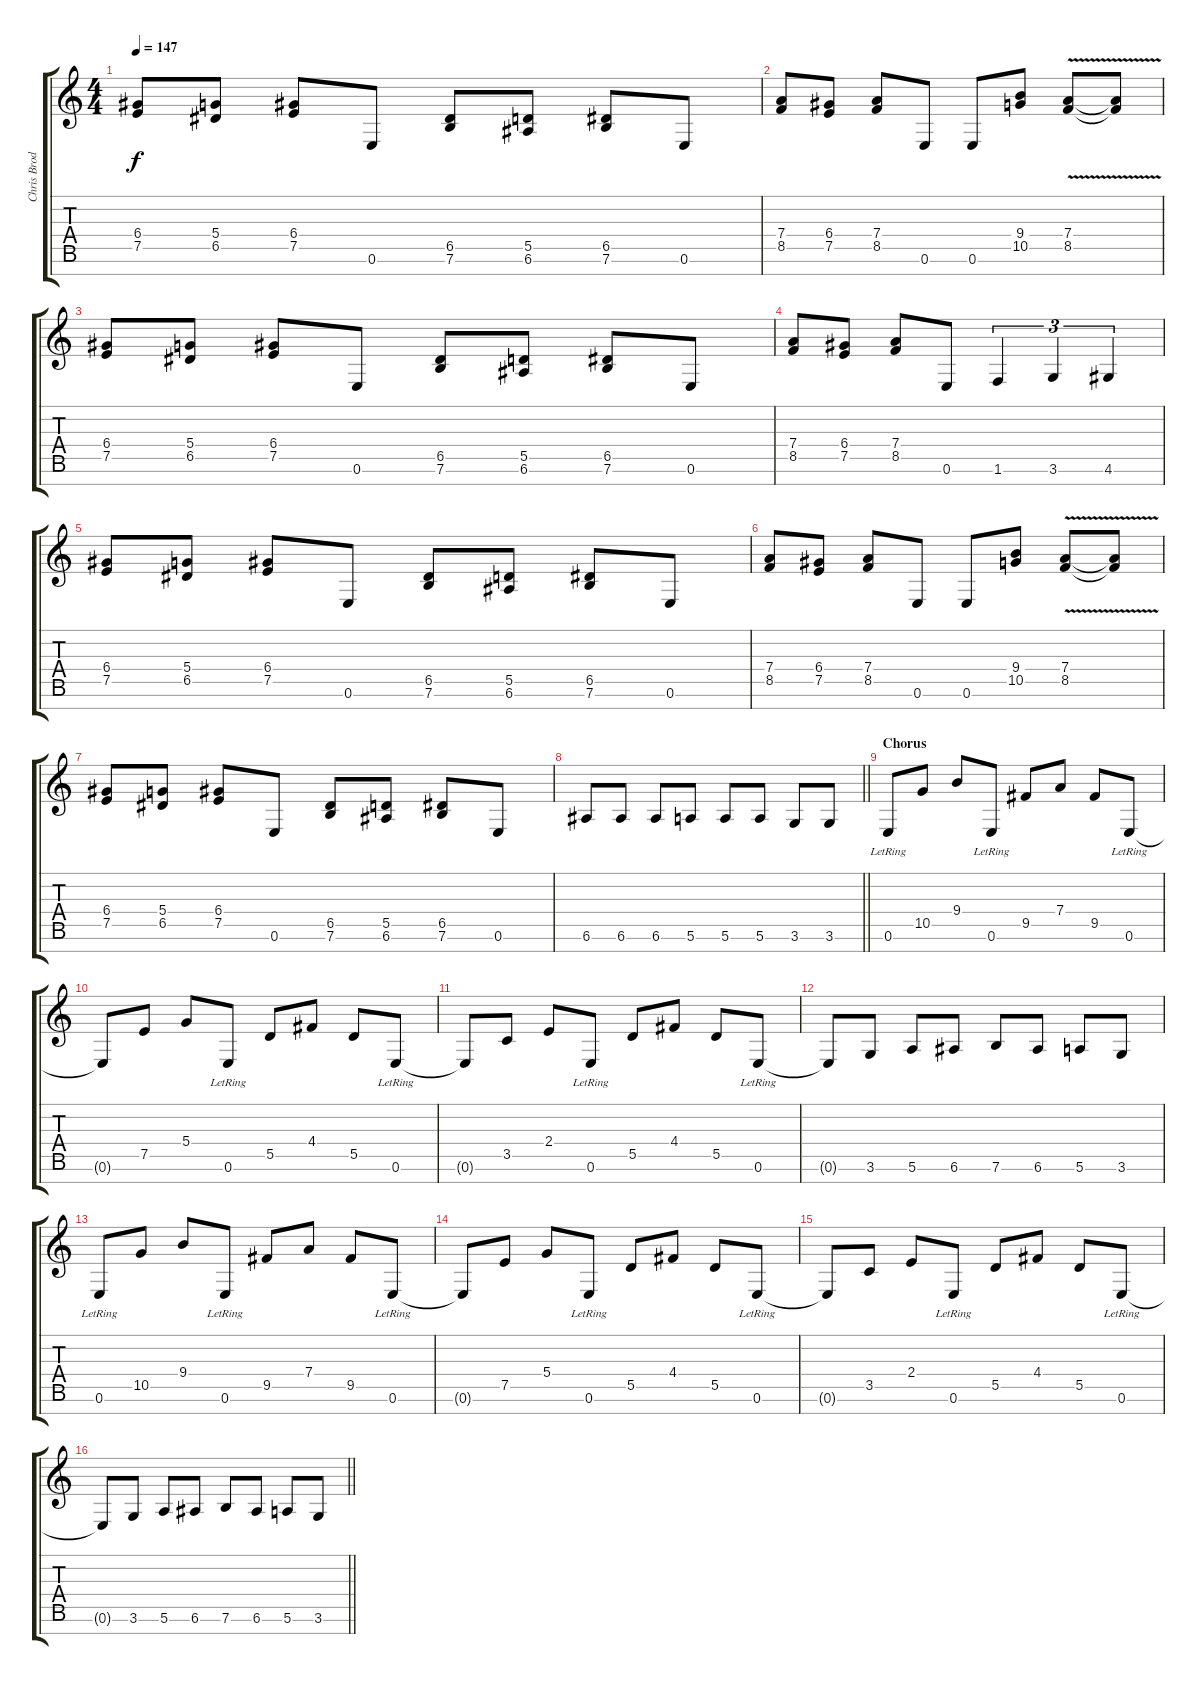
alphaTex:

\track ("Chris Broderick" "Chris Brod") {instrument distortionguitar}
\staff {score tabs}
\tuning (E4 B3 G3 D3 A2 E2 B1) {hide}
\ts (4 4)
\tempo 147
\clef g2
\ks c
(6.4 7.5).8{dy f} (5.4 6.5).8 (6.4 7.5).8 0.6.8 (6.5 7.6).8 (5.5 6.6).8 (6.5 7.6).8 0.6.8 |
(7.4 8.5).8 (6.4 7.5).8 (7.4 8.5).8 0.6.8 0.6.8 (9.4 10.5).8 (7.4{v} 8.5{v}).8 (7.4{t} 8.5{t}).8 |
(6.4 7.5).8 (5.4 6.5).8 (6.4 7.5).8 0.6.8 (6.5 7.6).8 (5.5 6.6).8 (6.5 7.6).8 0.6.8 |
(7.4 8.5).8 (6.4 7.5).8 (7.4 8.5).8 0.6.8 1.6.4{tu (3 2)} 3.6.4{tu (3 2)} 4.6.4{tu (3 2)} |
(6.4 7.5).8 (5.4 6.5).8 (6.4 7.5).8 0.6.8 (6.5 7.6).8 (5.5 6.6).8 (6.5 7.6).8 0.6.8 |
(7.4 8.5).8 (6.4 7.5).8 (7.4 8.5).8 0.6.8 0.6.8 (9.4 10.5).8 (7.4{v} 8.5{v}).8 (7.4{t} 8.5{t}).8 |
(6.4 7.5).8 (5.4 6.5).8 (6.4 7.5).8 0.6.8 (6.5 7.6).8 (5.5 6.6).8 (6.5 7.6).8 0.6.8 |
\barLineRight lightlight
6.6.8 6.6.8 6.6.8 5.6.8 5.6.8 5.6.8 3.6.8 3.6.8 |
\section ("" "Chorus")
0.6{lr}.8 10.5.8 9.4.8 0.6{lr}.8 9.5.8 7.4.8 9.5.8 0.6{lr}.8 |
0.6{t}.8 7.5.8 5.4.8 0.6{lr}.8 5.5.8 4.4.8 5.5.8 0.6{lr}.8 |
0.6{t}.8 3.5.8 2.4.8 0.6{lr}.8 5.5.8 4.4.8 5.5.8 0.6{lr}.8 |
0.6{t}.8 3.6.8 5.6.8 6.6.8 7.6.8 6.6.8 5.6.8 3.6.8 |
0.6{lr}.8 10.5.8 9.4.8 0.6{lr}.8 9.5.8 7.4.8 9.5.8 0.6{lr}.8 |
0.6{t}.8 7.5.8 5.4.8 0.6{lr}.8 5.5.8 4.4.8 5.5.8 0.6{lr}.8 |
0.6{t}.8 3.5.8 2.4.8 0.6{lr}.8 5.5.8 4.4.8 5.5.8 0.6{lr}.8 |
\barLineRight lightlight
0.6{t}.8 3.6.8 5.6.8 6.6.8 7.6.8 6.6.8 5.6.8 3.6.8
